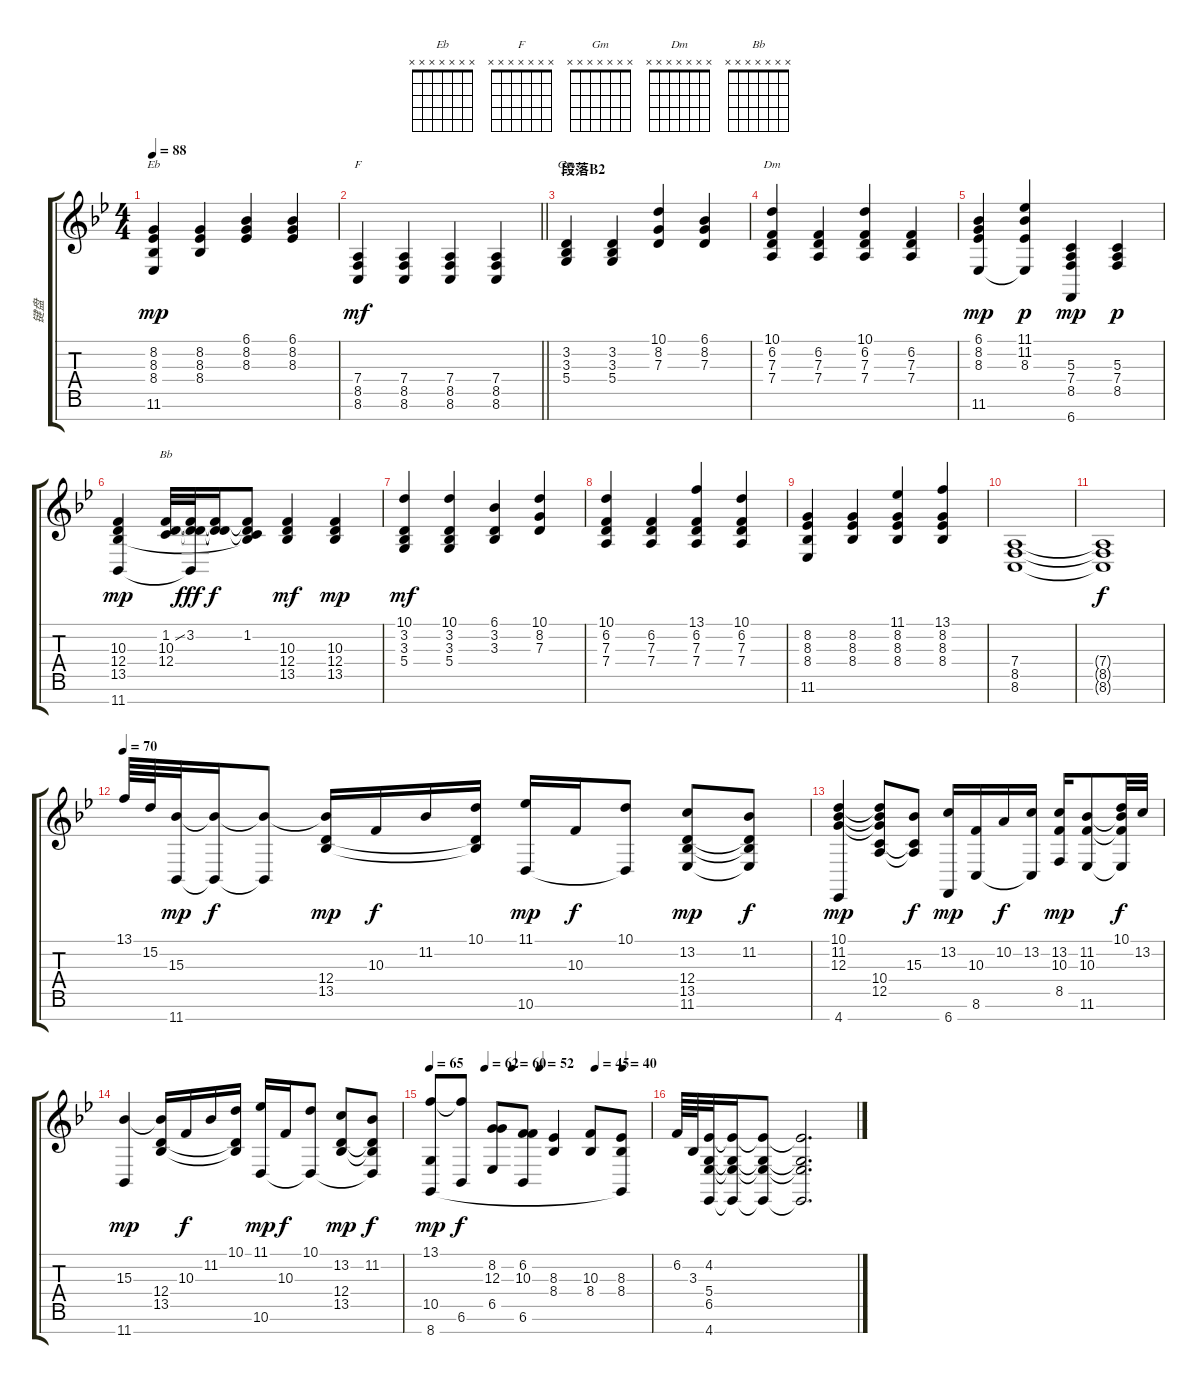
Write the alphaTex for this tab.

\track ("键盘" "键盘") {instrument acousticgrandpiano}
\staff {score tabs}
\tuning (E4 B3 G3 D3 A2 E2 B1) {hide}
\chord ("Eb" x x x x x x x)
\chord ("F" x x x x x x x)
\chord ("Gm" x x x x x x x)
\chord ("Dm" x x x x x x x)
\chord ("Bb" x x x x x x x)
\ts (4 4)
\tempo 88
\clef g2
\ks bb
(8.2 8.3 8.4 11.6).4{ch "Eb" dy mp} (8.2 8.3 8.4).4 (6.1 8.2 8.3).4 (6.1 8.2 8.3).4 |
\barLineRight lightlight
(7.4 8.5 8.6).4{ch "F" dy mf} (7.4 8.5 8.6).4 (7.4 8.5 8.6).4 (7.4 8.5 8.6).4 |
\section ("" "段落B2")
(3.2 3.3 5.4).4{ch "Gm"} (3.2 3.3 5.4).4 (10.1 8.2 7.3).4 (6.1 8.2 7.3).4 |
(10.1 6.2 7.3 7.4).4{ch "Dm"} (6.2 7.3 7.4).4 (10.1 6.2 7.3 7.4).4 (6.2 7.3 7.4).4 |
(6.1 8.2 8.3 11.6).4{dy mp} (11.1 11.2 8.3 11.6{t}).4{dy p} (5.3 7.4 8.5 6.7).4{dy mp} (5.3 7.4 8.5).4{dy p} |
(10.3 12.4 13.5 11.7).4{dy mp} (1.2{ss} 10.3 12.4).32{ch "Bb"} (3.2 10.3{t} 12.4{t} 11.7{t}).32{dy fff} (3.2{t} 10.3{t} 12.4{t}).16{dy f} (1.2 10.3{t} 12.4{t} 13.5{t}).8 (10.3 12.4 13.5).4{dy mf} (10.3 12.4 13.5).4{dy mp} |
(10.1 3.2 3.3 5.4).4{dy mf} (10.1 3.2 3.3 5.4).4 (6.1 3.2 3.3).4 (10.1 8.2 7.3).4 |
(10.1 6.2 7.3 7.4).4 (6.2 7.3 7.4).4 (13.1 6.2 7.3 7.4).4 (10.1 6.2 7.3 7.4).4 |
(8.2 8.3 8.4 11.6).4 (8.2 8.3 8.4).4 (11.1 8.2 8.3 8.4).4 (13.1 8.2 8.3 8.4).4 |
(7.4 8.5 8.6).1 |
(7.4{t} 8.5{t} 8.6{t}).1{dy f} |
\tempo 70
13.1.64 15.2.64 (15.3 11.7).32{dy mp} (15.3{t} 11.7{t}).16{dy f} (15.3{t} 11.7{t}).8 (15.3{t} 12.4 13.5).16{dy mp} 10.3.16{dy f} 11.2.16 (10.1 12.4{t} 13.5{t}).16 (11.1 10.6).16{dy mp} 10.3.16{dy f} (10.1 10.6{t}).8 (13.2 12.4 13.5 11.6).8{dy mp} (11.2 12.4{t} 13.5{t} 11.6{t}).8{dy f} |
(10.1 11.2 12.3 4.7).4{dy mp} (10.1{t} 11.2{t} 12.3{t} 10.4 12.5).8 (15.3 10.4{t} 12.5{t}).8{dy f} (13.2 6.7).16{dy mp} (10.3 8.6).16 10.2.16{dy f} (13.2 8.6{t}).16 (13.2 10.3 8.5).16{dy mp} (11.2 10.3 11.6).8 (10.1 11.2{t} 10.3{t} 11.6{t}).32{dy f} 13.2.32 |
(15.3 11.7).4{dy mp} (15.3{t} 12.4 13.5).16 10.3.16{dy f} 11.2.16 (10.1 12.4{t} 13.5{t}).16 (11.1 10.6).16{dy mp} 10.3.16{dy f} (10.1 10.6{t}).8 (13.2 12.4 13.5).8{dy mp} (11.2 12.4{t} 13.5{t} 10.6{t}).8{dy f} |
\tempo 65
\tempo (62 0.25)
\tempo (60 0.375)
\tempo (52 0.5)
\tempo (45 0.75)
\tempo (40 0.875)
(13.1 10.5 8.7).8{dy mp} (13.1{t} 6.6).8{dy f} (8.2 12.3 6.5).8 (6.2 10.3 6.6).8 (8.3 8.4).4 (10.3 8.4).8 (8.3 8.4 8.7{t}).8 |
6.2.64 3.3.64 (4.2 5.4 6.5 4.7).32 (4.2{t} 5.4{t} 6.5{t} 4.7{t}).16 (4.2{t} 5.4{t} 6.5{t} 4.7{t}).8 (4.2{t} 5.4{t} 6.5{t} 4.7{t}).2{d}
